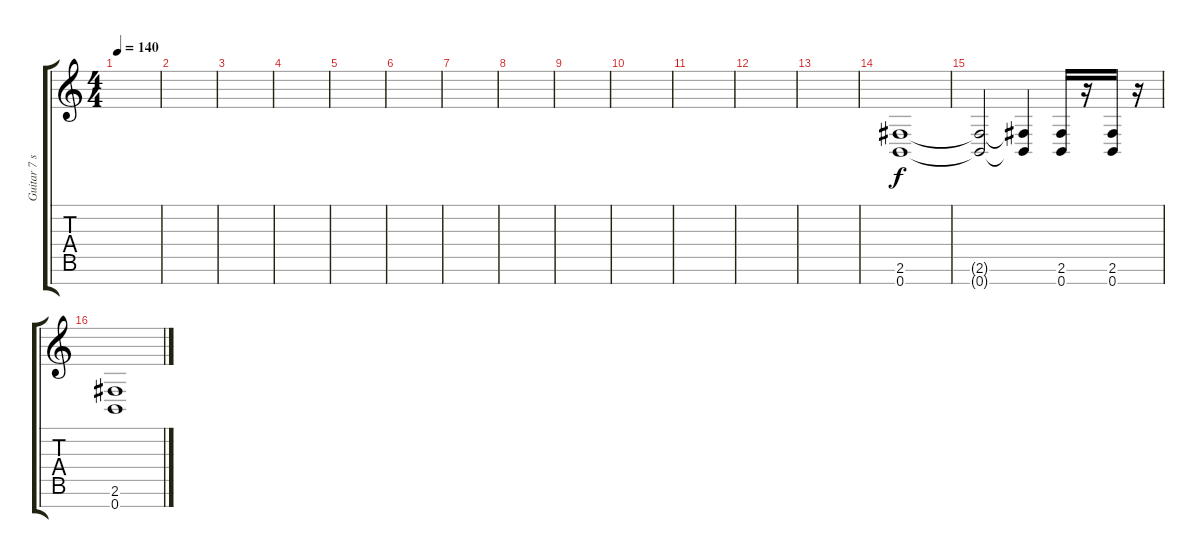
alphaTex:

\track ("Guitar 7 strings" "Guitar 7 s") {instrument distortionguitar}
\staff {score tabs}
\tuning (E4 B3 G3 D3 A2 E2 B1) {hide}
\ts (4 4)
\tempo 140
\clef g2
\ks c
|
|
|
|
|
|
|
|
|
|
|
|
|
(2.6 0.7).1 |
(2.6{t} 0.7{t}).2 (2.6{t} 0.7{t}).4 (2.6 0.7).16 r.16 (2.6 0.7).16 r.16 |
(2.6 0.7).1
